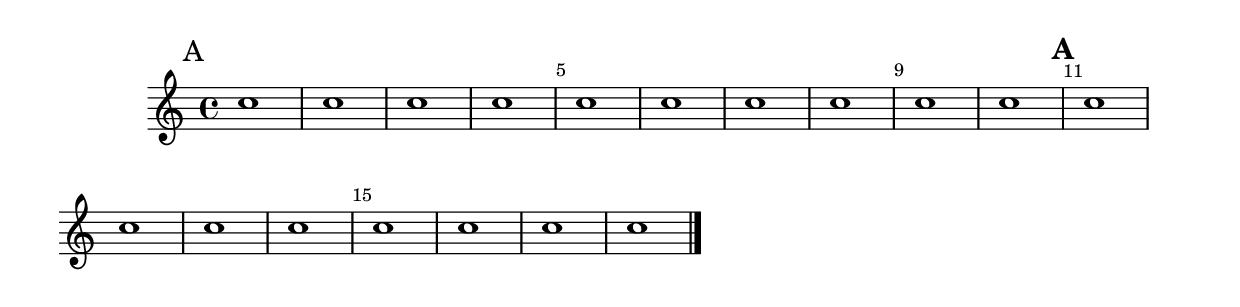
\version "2.1.26"

\header {
    texidoc = "@cindex Bar Number Every Fifth Reset
If you would like the bar numbers to appear at regular intervals, but
not starting from measure zero, you can use a context function,
@code{set-bar-number-visibility}, to set automatically
@code{barNumberVisibility}, so that the bar numbers appear at regular
intervals, starting from the measure in which 
@code{set-bar-number-visibility} is set using @code{\applycontext}.
"

}

resetBarnum = \context Score \applycontext
  #(set-bar-number-visibility 4)
\score {
    <<
        \notes \transpose c c'' {
	    \override Score.BarNumber  #'break-visibility =#end-of-line-invisible
	    \override Score.RehearsalMark  #'padding = #2.5
	    \mark "A" \resetBarnum
	    \repeat unfold 10 c1
	    \mark \default \resetBarnum
	    \repeat unfold 8 c
            \bar "|."
        }
    >>
\paper{raggedright = ##t}
}
